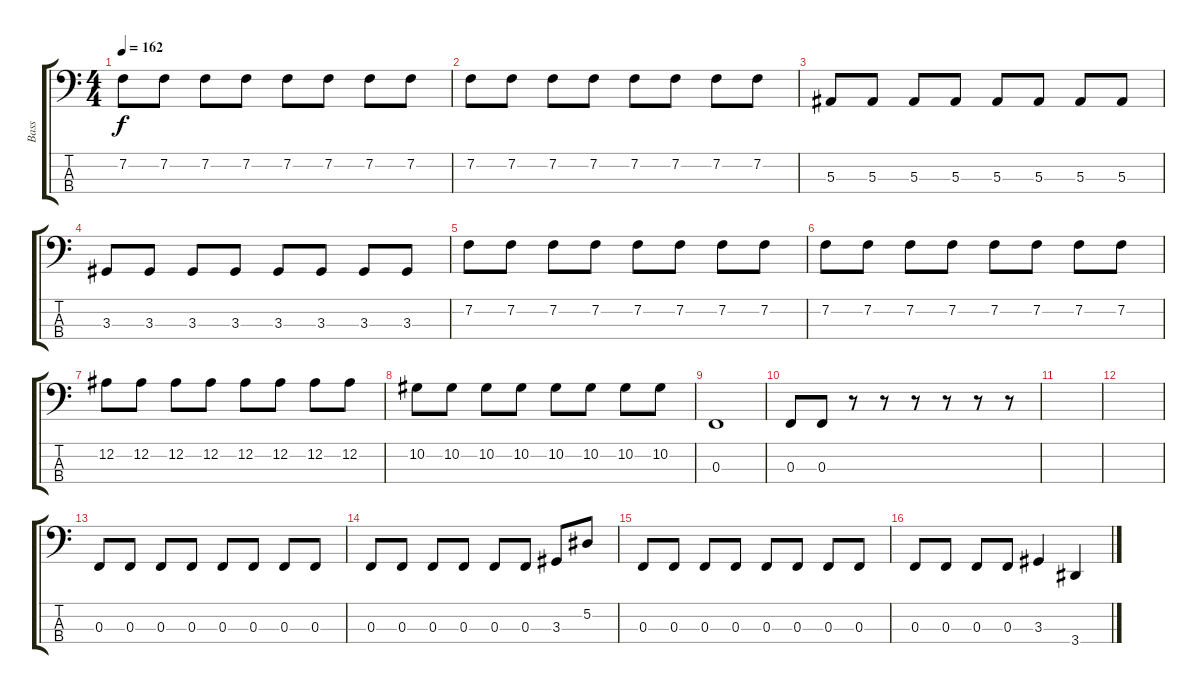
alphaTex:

\track ("Bass" "Bass") {instrument electricbasspick}
\staff {score tabs}
\tuning (Eb2 Bb1 F1 C1) {hide}
\ts (4 4)
\tempo 162
\clef f4
\ks c
7.2.8{dy f} 7.2.8 7.2.8 7.2.8 7.2.8 7.2.8 7.2.8 7.2.8 |
7.2.8 7.2.8 7.2.8 7.2.8 7.2.8 7.2.8 7.2.8 7.2.8 |
5.3.8 5.3.8 5.3.8 5.3.8 5.3.8 5.3.8 5.3.8 5.3.8 |
3.3.8 3.3.8 3.3.8 3.3.8 3.3.8 3.3.8 3.3.8 3.3.8 |
7.2.8 7.2.8 7.2.8 7.2.8 7.2.8 7.2.8 7.2.8 7.2.8 |
7.2.8 7.2.8 7.2.8 7.2.8 7.2.8 7.2.8 7.2.8 7.2.8 |
12.2.8 12.2.8 12.2.8 12.2.8 12.2.8 12.2.8 12.2.8 12.2.8 |
10.2.8 10.2.8 10.2.8 10.2.8 10.2.8 10.2.8 10.2.8 10.2.8 |
0.3.1 |
0.3.8 0.3.8 r.8 r.8 r.8 r.8 r.8 r.8 |
|
|
0.3.8 0.3.8 0.3.8 0.3.8 0.3.8 0.3.8 0.3.8 0.3.8 |
0.3.8 0.3.8 0.3.8 0.3.8 0.3.8 0.3.8 3.3.8 5.2.8 |
0.3.8 0.3.8 0.3.8 0.3.8 0.3.8 0.3.8 0.3.8 0.3.8 |
0.3.8 0.3.8 0.3.8 0.3.8 3.3.4 3.4.4
